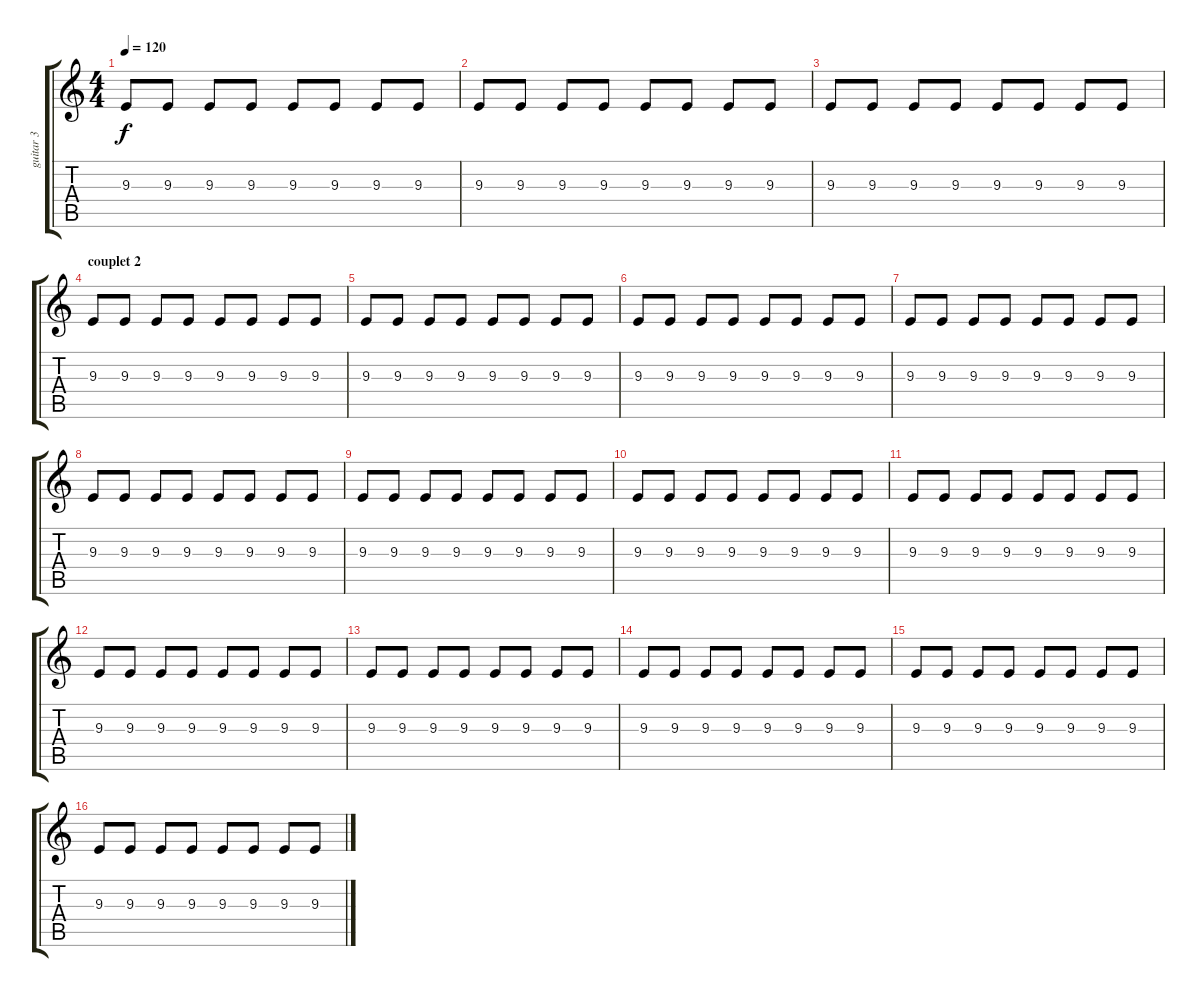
\track ("guitar 3" "guitar 3") {instrument brightacousticpiano}
\staff {score tabs}
\tuning (E4 B3 G3 D3 A2 E2) {hide}
\ts (4 4)
\tempo 120
\clef g2
\ks c
9.3.8{dy f} 9.3.8 9.3.8 9.3.8 9.3.8 9.3.8 9.3.8 9.3.8 |
9.3.8 9.3.8 9.3.8 9.3.8 9.3.8 9.3.8 9.3.8 9.3.8 |
9.3.8 9.3.8 9.3.8 9.3.8 9.3.8 9.3.8 9.3.8 9.3.8 |
\section ("" "couplet 2")
9.3.8 9.3.8 9.3.8 9.3.8 9.3.8 9.3.8 9.3.8 9.3.8 |
9.3.8 9.3.8 9.3.8 9.3.8 9.3.8 9.3.8 9.3.8 9.3.8 |
9.3.8 9.3.8 9.3.8 9.3.8 9.3.8 9.3.8 9.3.8 9.3.8 |
9.3.8 9.3.8 9.3.8 9.3.8 9.3.8 9.3.8 9.3.8 9.3.8 |
9.3.8 9.3.8 9.3.8 9.3.8 9.3.8 9.3.8 9.3.8 9.3.8 |
9.3.8 9.3.8 9.3.8 9.3.8 9.3.8 9.3.8 9.3.8 9.3.8 |
9.3.8 9.3.8 9.3.8 9.3.8 9.3.8 9.3.8 9.3.8 9.3.8 |
9.3.8 9.3.8 9.3.8 9.3.8 9.3.8 9.3.8 9.3.8 9.3.8 |
9.3.8 9.3.8 9.3.8 9.3.8 9.3.8 9.3.8 9.3.8 9.3.8 |
9.3.8 9.3.8 9.3.8 9.3.8 9.3.8 9.3.8 9.3.8 9.3.8 |
9.3.8 9.3.8 9.3.8 9.3.8 9.3.8 9.3.8 9.3.8 9.3.8 |
9.3.8 9.3.8 9.3.8 9.3.8 9.3.8 9.3.8 9.3.8 9.3.8 |
9.3.8 9.3.8 9.3.8 9.3.8 9.3.8 9.3.8 9.3.8 9.3.8
